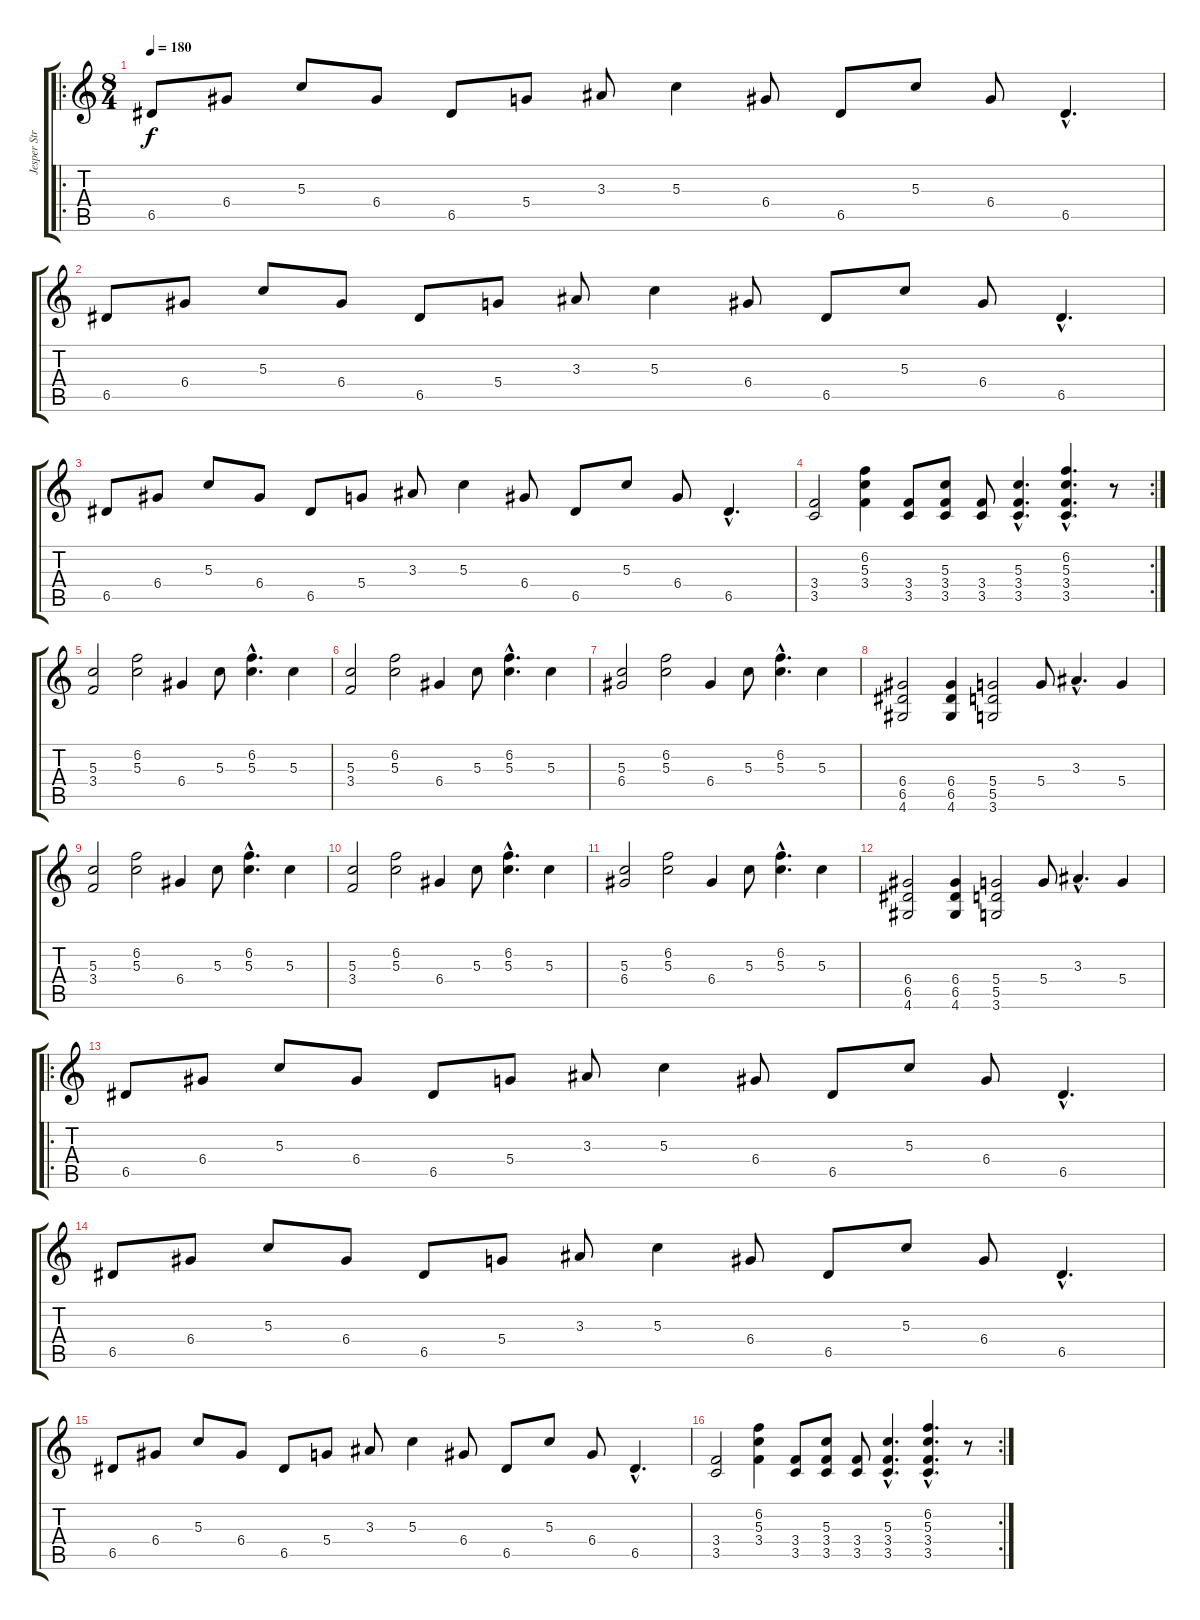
\track ("Jesper Strömblad" "Jesper Str") {instrument acousticguitarnylon}
\staff {score tabs}
\tuning (E4 B3 G3 D3 A2 E2) {hide}
\ro
\ts (8 4)
\tempo 180
\clef g2
\ks c
6.5.8{dy f} 6.4.8 5.3.8 6.4.8 6.5.8 5.4.8 3.3.8 5.3.4 6.4.8 6.5.8 5.3.8 6.4.8 6.5{hac}.4{d} |
6.5.8 6.4.8 5.3.8 6.4.8 6.5.8 5.4.8 3.3.8 5.3.4 6.4.8 6.5.8 5.3.8 6.4.8 6.5{hac}.4{d} |
6.5.8 6.4.8 5.3.8 6.4.8 6.5.8 5.4.8 3.3.8 5.3.4 6.4.8 6.5.8 5.3.8 6.4.8 6.5{hac}.4{d} |
\rc 2
(3.4 3.5).2 (6.2 5.3 3.4).4 (3.4 3.5).8 (5.3 3.4 3.5).8 (3.4 3.5).8 (5.3{hac} 3.4{hac} 3.5{hac}).4{d} (6.2{hac} 5.3{hac} 3.4{hac} 3.5{hac}).4{d} r.8 |
(5.3 3.4).2 (6.2 5.3).2 6.4.4 5.3.8 (6.2{hac} 5.3{hac}).4{d} 5.3.4 |
(5.3 3.4).2 (6.2 5.3).2 6.4.4 5.3.8 (6.2{hac} 5.3{hac}).4{d} 5.3.4 |
(5.3 6.4).2 (6.2 5.3).2 6.4.4 5.3.8 (6.2{hac} 5.3{hac}).4{d} 5.3.4 |
(6.4 6.5 4.6).2 (6.4 6.5 4.6).4 (5.4 5.5 3.6).2 5.4.8 3.3{hac}.4{d} 5.4.4 |
(5.3 3.4).2 (6.2 5.3).2 6.4.4 5.3.8 (6.2{hac} 5.3{hac}).4{d} 5.3.4 |
(5.3 3.4).2 (6.2 5.3).2 6.4.4 5.3.8 (6.2{hac} 5.3{hac}).4{d} 5.3.4 |
(5.3 6.4).2 (6.2 5.3).2 6.4.4 5.3.8 (6.2{hac} 5.3{hac}).4{d} 5.3.4 |
(6.4 6.5 4.6).2 (6.4 6.5 4.6).4 (5.4 5.5 3.6).2 5.4.8 3.3{hac}.4{d} 5.4.4 |
\ro
6.5.8 6.4.8 5.3.8 6.4.8 6.5.8 5.4.8 3.3.8 5.3.4 6.4.8 6.5.8 5.3.8 6.4.8 6.5{hac}.4{d} |
6.5.8 6.4.8 5.3.8 6.4.8 6.5.8 5.4.8 3.3.8 5.3.4 6.4.8 6.5.8 5.3.8 6.4.8 6.5{hac}.4{d} |
6.5.8 6.4.8 5.3.8 6.4.8 6.5.8 5.4.8 3.3.8 5.3.4 6.4.8 6.5.8 5.3.8 6.4.8 6.5{hac}.4{d} |
\rc 2
(3.4 3.5).2 (6.2 5.3 3.4).4 (3.4 3.5).8 (5.3 3.4 3.5).8 (3.4 3.5).8 (5.3{hac} 3.4{hac} 3.5{hac}).4{d} (6.2{hac} 5.3{hac} 3.4{hac} 3.5{hac}).4{d} r.8
